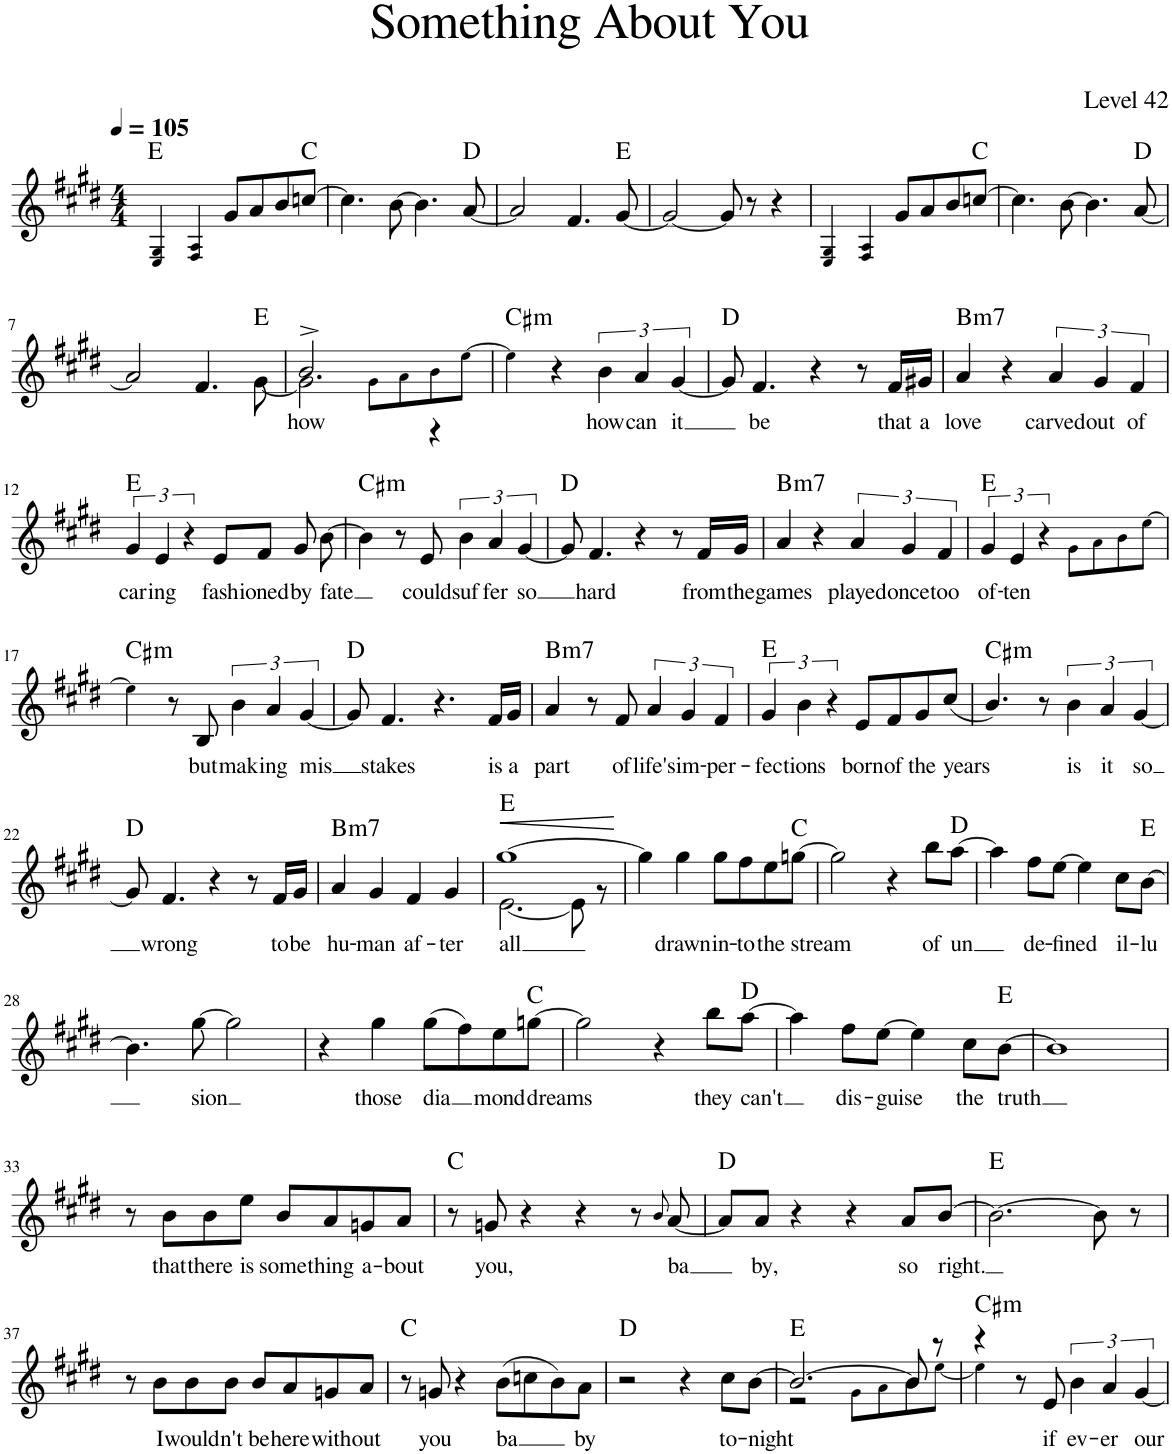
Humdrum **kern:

**kern	**text	**dynam	**harte
*part1	*part1	*part1	*part1
*staff1	*staff1	*staff1	*
*I"Piano	*	*	*
*I'Pno.	*	*	*
*clefG2	*	*	*
*k[f#c#g#d#]	*	*	*
*M4/4	*	*	*
*MM105	*	*	*
=1	=1	=1	=1
4E!/ 4G#!/	.	.	E:maj
4F#!/ 4A!/	.	.	.
8g#/L	.	.	.
8a/	.	.	.
8b/	.	.	.
[8ccn/J	.	.	C:maj
=2	=2	=2	=2
4.cc\]	.	.	.
[8b\	.	.	.
4.b\]	.	.	.
[8a/	.	.	D:maj
=3	=3	=3	=3
2a/]	.	.	.
4.f#/	.	.	.
[8g#/	.	.	E:maj
=4	=4	=4	=4
2g#/_	.	.	.
8g#/]	.	.	.
8r	.	.	.
4r	.	.	.
=5	=5	=5	=5
4E!/ 4G#!/	.	.	.
4F#!/ 4A!/	.	.	.
8g#/L	.	.	.
8a/	.	.	.
8b/	.	.	.
[8ccn/J	.	.	C:maj
=6	=6	=6	=6
4.cc\]	.	.	.
[8b\	.	.	.
4.b\]	.	.	.
[8a/	.	.	D:maj
!!LO:LB:g=z
=7	=7	=7	=7
2a/]	.	.	.
4.f#/	.	.	.
[8g#\	.	.	E:maj
=8	=8	=8	=8
*^	*	*	*
!	!	!LO:LY:b	!	!
2g#\]	2.b^/	how	.	.
8g#!\L	.	.	.	.
8a!\	.	.	.	.
8b!\	4r	.	.	.
[>8ee!\J	.	.	.	.
*v	*v	*	*	*
=9	=9	=9	=9
!	!	!	!LO:H:kt=m
4ee!\]	.	.	C#:min
4r	.	.	.
!	!LO:LY:b	!	!
6b\	how	.	.
!	!LO:LY:b	!	!
6a/	can	.	.
!	!LO:LY:b	!	!
[6g#/	it	.	.
=10	=10	=10	=10
8g#/]	.	.	D:maj
!	!LO:LY:b	!	!
4.f#/	be	.	.
4r	.	.	.
8r	.	.	.
!	!LO:LY:b	!	!
16f#/LL	that	.	.
!	!LO:LY:b	!	!
16g#X/JJ	a	.	.
=11	=11	=11	=11
!	!LO:LY:b	!	!LO:H:kt=m7
4a/	love	.	B:min7
4r	.	.	.
!	!LO:LY:b	!	!
6a/	carved	.	.
!	!LO:LY:b	!	!
6g#/	out	.	.
!	!LO:LY:b	!	!
6f#/	of	.	.
!!LO:LB:g=z
=12	=12	=12	=12
!	!LO:LY:b	!	!
6g#/	car-	.	E:maj
!	!LO:LY:b	!	!
6e/	-ing	.	.
6r	.	.	.
!	!LO:LY:b	!	!
8e/L	fash-	.	.
!	!LO:LY:b	!	!
8f#/J	-ioned	.	.
!	!LO:LY:b	!	!
8g#/	by	.	.
!	!LO:LY:b	!	!
[8b\	fate	.	.
=13	=13	=13	=13
!	!	!	!LO:H:kt=m
4b\]	.	.	C#:min
8r	.	.	.
!	!LO:LY:b	!	!
8e/	could	.	.
!	!LO:LY:b	!	!
6b\	suf-	.	.
!	!LO:LY:b	!	!
6a/	-fer	.	.
!	!LO:LY:b	!	!
[6g#/	so	.	.
=14	=14	=14	=14
8g#/]	.	.	D:maj
!	!LO:LY:b	!	!
4.f#/	hard	.	.
4r	.	.	.
8r	.	.	.
!	!LO:LY:b	!	!
16f#/LL	from	.	.
!	!LO:LY:b	!	!
16g#/JJ	the	.	.
=15	=15	=15	=15
!	!LO:LY:b	!	!LO:H:kt=m7
4a/	games	.	B:min7
4r	.	.	.
!	!LO:LY:b	!	!
6a/	played	.	.
!	!LO:LY:b	!	!
6g#/	once	.	.
!	!LO:LY:b	!	!
6f#/	too	.	.
=16	=16	=16	=16
!	!LO:LY:b	!	!
6g#/	of-	.	E:maj
!	!LO:LY:b	!	!
6e/	-ten	.	.
6r	.	.	.
8g#!\L	.	.	.
8a!\	.	.	.
8b!\	.	.	.
[8ee!\J	.	.	.
!!LO:LB:g=z
=17	=17	=17	=17
!	!	!	!LO:H:kt=m
4ee!\]	.	.	C#:min
8r	.	.	.
!	!LO:LY:b	!	!
8B/	but	.	.
!	!LO:LY:b	!	!
6b\	mak-	.	.
!	!LO:LY:b	!	!
6a/	-ing	.	.
!	!LO:LY:b	!	!
[6g#/	mis	.	.
=18	=18	=18	=18
8g#/]	.	.	D:maj
!	!LO:LY:b	!	!
4.f#/	stakes	.	.
4.r	.	.	.
!	!LO:LY:b	!	!
16f#/LL	is	.	.
!	!LO:LY:b	!	!
16g#/JJ	a	.	.
=19	=19	=19	=19
!	!LO:LY:b	!	!LO:H:kt=m7
4a/	part	.	B:min7
8r	.	.	.
!	!LO:LY:b	!	!
8f#/	of	.	.
!	!LO:LY:b	!	!
6a/	life's	.	.
!	!LO:LY:b	!	!
6g#/	im-	.	.
!	!LO:LY:b	!	!
6f#/	-per-	.	.
=20	=20	=20	=20
!	!LO:LY:b	!	!
6g#/	-fec-	.	E:maj
!	!LO:LY:b	!	!
6b\	-tions	.	.
6r	.	.	.
!	!LO:LY:b	!	!
8e/L	born	.	.
!	!LO:LY:b	!	!
8f#/	of	.	.
!	!LO:LY:b	!	!
8g#/	the	.	.
!	!LO:LY:b	!	!
(8cc#/J	years	.	.
=21	=21	=21	=21
!	!	!	!LO:H:kt=m
4.b/)	.	.	C#:min
8r	.	.	.
!	!LO:LY:b	!	!
6b\	is	.	.
!	!LO:LY:b	!	!
6a/	it	.	.
!	!LO:LY:b	!	!
[6g#/	so	.	.
!!LO:LB:g=z
=22	=22	=22	=22
8g#/]	.	.	D:maj
!	!LO:LY:b	!	!
4.f#/	wrong	.	.
4r	.	.	.
8r	.	.	.
!	!LO:LY:b	!	!
16f#/LL	to	.	.
!	!LO:LY:b	!	!
16g#/JJ	be	.	.
=23	=23	=23	=23
!	!LO:LY:b	!	!LO:H:kt=m7
4a/	hu-	.	B:min7
!	!LO:LY:b	!	!
4g#/	-man	.	.
!	!LO:LY:b	!	!
4f#/	af-	.	.
!	!LO:LY:b	!	!
4g#/	-ter	.	.
=24	=24	=24	=24
!	!LO:LY:b	!LO:HP:b	!
*^	*	*	*
[1gg#	[2.e\	all	<	E:maj
.	8e\]	.	.	.
.	8r	.	.	.
*v	*v	*	*	*
.	.	[	.
=25	=25	=25	=25
4gg#\]	.	.	.
!	!LO:LY:b	!	!
4gg#\	drawn	.	.
!	!LO:LY:b	!	!
8gg#\L	in-	.	.
!	!LO:LY:b	!	!
8ff#\	-to	.	.
!	!LO:LY:b	!	!
8ee\	the	.	.
!	!LO:LY:b	!	!
[8ggn\J	stream	.	C:maj
=26	=26	=26	=26
2gg\]	.	.	.
4r	.	.	.
!	!LO:LY:b	!	!
8bb\L	of	.	.
!	!LO:LY:b	!	!
[8aa\J	-un	.	D:maj
=27	=27	=27	=27
4aa\]	.	.	.
!	!LO:LY:b	!	!
8ff#\L	de-	.	.
!	!LO:LY:b	!	!
[8ee\J	-fined	.	.
4ee\]	.	.	.
!	!LO:LY:b	!	!
8cc#\L	il-	.	.
!	!LO:LY:b	!	!
[8b\J	-lu	.	E:maj
!!LO:LB:g=z
=28	=28	=28	=28
4.b\]	.	.	.
!	!LO:LY:b	!	!
[8gg#\	sion	.	.
2gg#\]	.	.	.
=29	=29	=29	=29
4r	.	.	.
!	!LO:LY:b	!	!
4gg#\	those	.	.
!	!LO:LY:b	!	!
(8gg#\L	-dia	.	.
8ff#\)	.	.	.
!	!LO:LY:b	!	!
8ee\	mond	.	.
!	!LO:LY:b	!	!
[8ggn\J	dreams	.	C:maj
=30	=30	=30	=30
2gg\]	.	.	.
4r	.	.	.
!	!LO:LY:b	!	!
8bb\L	they	.	.
!	!LO:LY:b	!	!
[8aa\J	can't	.	D:maj
=31	=31	=31	=31
4aa\]	.	.	.
!	!LO:LY:b	!	!
8ff#\L	dis-	.	.
!	!LO:LY:b	!	!
[8ee\J	-guise	.	.
4ee\]	.	.	.
!	!LO:LY:b	!	!
8cc#\L	the	.	.
!	!LO:LY:b	!	!
[8b\J	truth	.	E:maj
=32	=32	=32	=32
1b]	.	.	.
!!LO:LB:g=z
=33	=33	=33	=33
8r	.	.	.
!	!LO:LY:b	!	!
8b\L	that	.	.
!	!LO:LY:b	!	!
8b\	there	.	.
!	!LO:LY:b	!	!
8ee\J	is	.	.
!	!LO:LY:b	!	!
8b/L	some-	.	.
!	!LO:LY:b	!	!
8a/	-thing	.	.
!	!LO:LY:b	!	!
8gn/	a-	.	.
!	!LO:LY:b	!	!
8a/J	-bout	.	.
=34	=34	=34	=34
8r	.	.	C:maj
!	!LO:LY:b	!	!
8gn/	you,	.	.
4r	.	.	.
4r	.	.	.
8r	.	.	.
8qb/	.	.	.
!	!LO:LY:b	!	!
[8a/	-ba	.	.
=35	=35	=35	=35
8a/L]	.	.	D:maj
!	!LO:LY:b	!	!
8a/J	by,	.	.
4r	.	.	.
4r	.	.	.
!	!LO:LY:b	!	!
8a/L	so	.	.
!	!LO:LY:b	!	!
[8b/J	right.	.	.
=36	=36	=36	=36
2.b\_	.	.	E:maj
8b\]	.	.	.
8r	.	.	.
!!LO:LB:g=z
=37	=37	=37	=37
8r	.	.	.
!	!LO:LY:b	!	!
8b\L	I	.	.
!	!LO:LY:b	!	!
8b\	would-	.	.
!	!LO:LY:b	!	!
8b\J	-n't	.	.
!	!LO:LY:b	!	!
8b/L	be	.	.
!	!LO:LY:b	!	!
8a/	here	.	.
!	!LO:LY:b	!	!
8gn/	with-	.	.
!	!LO:LY:b	!	!
8a/J	-out	.	.
=38	=38	=38	=38
8r	.	.	C:maj
!	!LO:LY:b	!	!
8gn/	you	.	.
4r	.	.	.
!	!LO:LY:b	!	!
(8b\L	-ba	.	.
8ccn\	.	.	.
8b\)	.	.	.
!	!LO:LY:b	!	!
8a\J	by	.	.
=39	=39	=39	=39
2r	.	.	D:maj
4r	.	.	.
!	!LO:LY:b	!	!
8cc#\L	to-	.	.
!	!LO:LY:b	!	!
[>8b\J	-night	.	.
=40	=40	=40	=40
*^	*	*	*
2.b/_	2r	.	.	E:maj
.	8g#!\L	.	.	.
.	8a!\	.	.	.
8b/]	8b\	.	.	.
8r	[8ee!\J	.	.	.
=41	=41	=41	=41	=41
!	!	!	!	!LO:H:kt=m
4r	4ee!\]	.	.	C#:min
8r	2.ryy	.	.	.
!	!	!LO:LY:b	!	!
8e/	.	if	.	.
!	!	!LO:LY:b	!	!
6b\	.	ev-	.	.
!	!	!LO:LY:b	!	!
6a/	.	-er	.	.
!	!	!LO:LY:b	!	!
[6g#/	.	our	.	.
*v	*v	*	*	*
=	=	=	=
*-	*-	*-	*-
